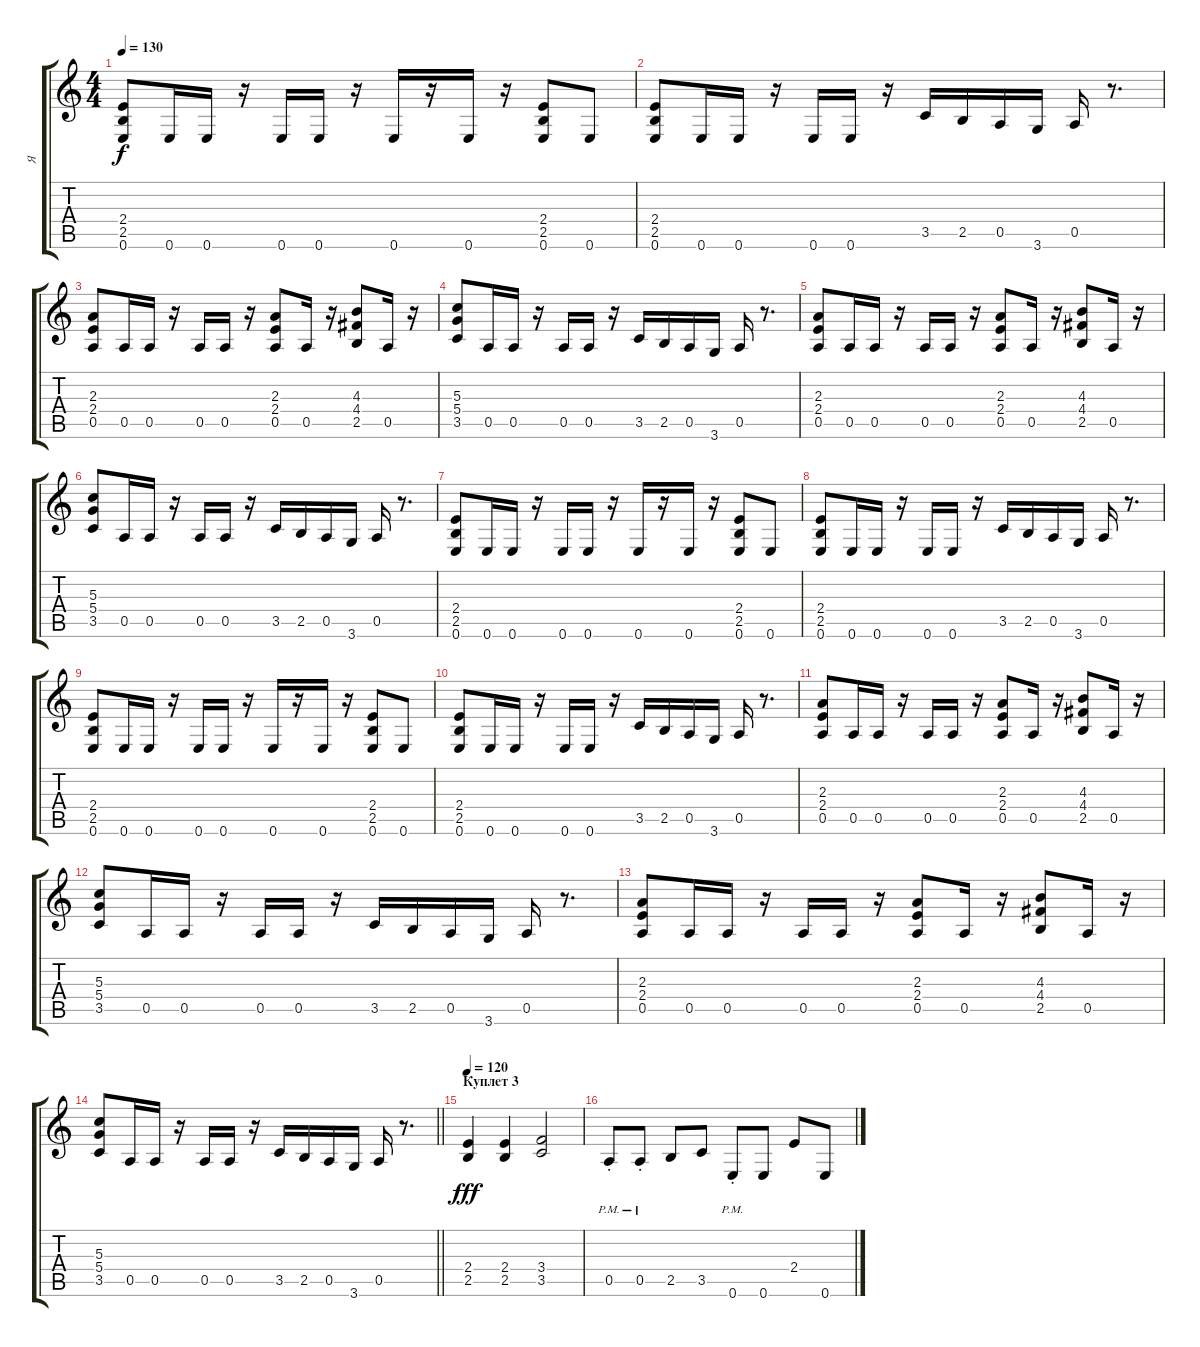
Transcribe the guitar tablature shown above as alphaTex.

\track ("Я" "Я") {instrument distortionguitar}
\staff {score tabs}
\tuning (E4 B3 G3 D3 A2 E2) {hide}
\ts (4 4)
\tempo 130
\clef g2
\ks c
(2.4 2.5 0.6).8{dy f} 0.6.16 0.6.16 r.16 0.6.16 0.6.16 r.16 0.6.16 r.16 0.6.16 r.16 (2.4 2.5 0.6).8 0.6.8 |
(2.4 2.5 0.6).8 0.6.16 0.6.16 r.16 0.6.16 0.6.16 r.16 3.5.16 2.5.16 0.5.16 3.6.16 0.5.16 r.8{d} |
(2.3 2.4 0.5).8 0.5.16 0.5.16 r.16 0.5.16 0.5.16 r.16 (2.3 2.4 0.5).8 0.5.16 r.16 (4.3 4.4 2.5).8 0.5.16 r.16 |
(5.3 5.4 3.5).8 0.5.16 0.5.16 r.16 0.5.16 0.5.16 r.16 3.5.16 2.5.16 0.5.16 3.6.16 0.5.16 r.8{d} |
(2.3 2.4 0.5).8 0.5.16 0.5.16 r.16 0.5.16 0.5.16 r.16 (2.3 2.4 0.5).8 0.5.16 r.16 (4.3 4.4 2.5).8 0.5.16 r.16 |
(5.3 5.4 3.5).8 0.5.16 0.5.16 r.16 0.5.16 0.5.16 r.16 3.5.16 2.5.16 0.5.16 3.6.16 0.5.16 r.8{d} |
(2.4 2.5 0.6).8 0.6.16 0.6.16 r.16 0.6.16 0.6.16 r.16 0.6.16 r.16 0.6.16 r.16 (2.4 2.5 0.6).8 0.6.8 |
(2.4 2.5 0.6).8 0.6.16 0.6.16 r.16 0.6.16 0.6.16 r.16 3.5.16 2.5.16 0.5.16 3.6.16 0.5.16 r.8{d} |
(2.4 2.5 0.6).8 0.6.16 0.6.16 r.16 0.6.16 0.6.16 r.16 0.6.16 r.16 0.6.16 r.16 (2.4 2.5 0.6).8 0.6.8 |
(2.4 2.5 0.6).8 0.6.16 0.6.16 r.16 0.6.16 0.6.16 r.16 3.5.16 2.5.16 0.5.16 3.6.16 0.5.16 r.8{d} |
(2.3 2.4 0.5).8 0.5.16 0.5.16 r.16 0.5.16 0.5.16 r.16 (2.3 2.4 0.5).8 0.5.16 r.16 (4.3 4.4 2.5).8 0.5.16 r.16 |
(5.3 5.4 3.5).8 0.5.16 0.5.16 r.16 0.5.16 0.5.16 r.16 3.5.16 2.5.16 0.5.16 3.6.16 0.5.16 r.8{d} |
(2.3 2.4 0.5).8 0.5.16 0.5.16 r.16 0.5.16 0.5.16 r.16 (2.3 2.4 0.5).8 0.5.16 r.16 (4.3 4.4 2.5).8 0.5.16 r.16 |
\barLineRight lightlight
(5.3 5.4 3.5).8 0.5.16 0.5.16 r.16 0.5.16 0.5.16 r.16 3.5.16 2.5.16 0.5.16 3.6.16 0.5.16 r.8{d} |
\section ("" "Куплет 3")
\tempo 120
(2.4 2.5).4{dy fff volume 16 balance 16} (2.4 2.5).4 (3.4 3.5).2 |
0.5{pm st}.8 0.5{pm st}.8 2.5.8 3.5.8 0.6{pm st}.8 0.6.8 2.4.8 0.6.8
